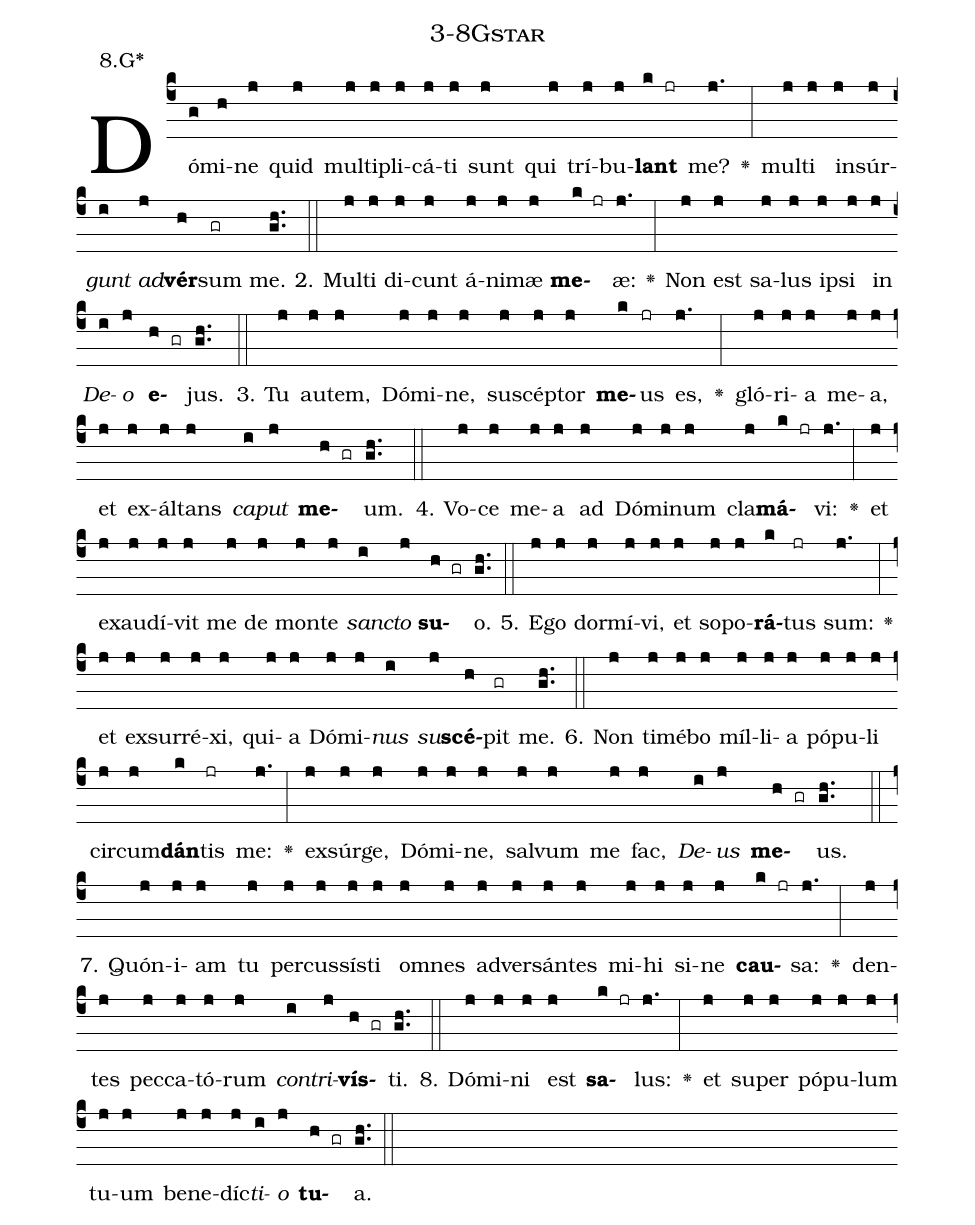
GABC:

name: 3-8Gstar;
annotation: 8.G*;
%%
(c4)Dó(g)mi(h)ne(j) quid(j) mul(j)ti(j)pli(j)cá(j)ti(j) sunt(j) qui(j) trí(j)bu(j)<b>lant</b>(k jr) me?(j.) <v>\greheightstar</v>(:) mul(j)ti(j) in(j)súr(j)<i>gunt</i>(i) <i>ad</i>(j)<b>vér</b>(h)sum(gr) me.(gh..) (::)
2. Mul(j)ti(j) di(j)cunt(j) á(j)ni(j)mæ(j) <b>me</b>(k jr)æ:(j.) <v>\greheightstar</v>(:) Non(j) est(j) sa(j)lus(j) ip(j)si(j) in(j) <i>De</i>(i)<i>o</i>(j) <b>e</b>(h gr)jus.(gh..) (::)
3. Tu(j) au(j)tem,(j) Dó(j)mi(j)ne,(j) su(j)scép(j)tor(j) <b>me</b>(k)us(jr) es,(j.) <v>\greheightstar</v>(:) gló(j)ri(j)a(j) me(j)a,(j) et(j) ex(j)ál(j)tans(j) <i>ca</i>(i)<i>put</i>(j) <b>me</b>(h gr)um.(gh..) (::)
4. Vo(j)ce(j) me(j)a(j) ad(j) Dó(j)mi(j)num(j) cla(j)<b>má</b>(k jr)vi:(j.) <v>\greheightstar</v>(:) et(j) ex(j)au(j)dí(j)vit(j) me(j) de(j) mon(j)te(j) <i>sanc</i>(i)<i>to</i>(j) <b>su</b>(h gr)o.(gh..) (::)
5. E(j)go(j) dor(j)mí(j)vi,(j) et(j) so(j)po(j)<b>rá</b>(k)tus(jr) sum:(j.) <v>\greheightstar</v>(:) et(j) ex(j)sur(j)ré(j)xi,(j) qui(j)a(j) Dó(j)mi(j)<i>nus</i>(i) <i>su</i>(j)<b>scé</b>(h)pit(gr) me.(gh..) (::)
6. Non(j) ti(j)mé(j)bo(j) míl(j)li(j)a(j) pó(j)pu(j)li(j) cir(j)cum(j)<b>dán</b>(k)tis(jr) me:(j.) <v>\greheightstar</v>(:) ex(j)súr(j)ge,(j) Dó(j)mi(j)ne,(j) sal(j)vum(j) me(j) fac,(j) <i>De</i>(i)<i>us</i>(j) <b>me</b>(h gr)us.(gh..) (::)
7. Quón(j)i(j)am(j) tu(j) per(j)cus(j)sís(j)ti(j) om(j)nes(j) ad(j)ver(j)sán(j)tes(j) mi(j)hi(j) si(j)ne(j) <b>cau</b>(k jr)sa:(j.) <v>\greheightstar</v>(:) den(j)tes(j) pec(j)ca(j)tó(j)rum(j) <i>con</i>(i)<i>tri</i>(j)<b>vís</b>(h gr)ti.(gh..) (::)
8. Dó(j)mi(j)ni(j) est(j) <b>sa</b>(k jr)lus:(j.) <v>\greheightstar</v>(:) et(j) su(j)per(j) pó(j)pu(j)lum(j) tu(j)um(j) be(j)ne(j)díc(j)<i>ti</i>(i)<i>o</i>(j) <b>tu</b>(h gr)a.(gh..) (::)
